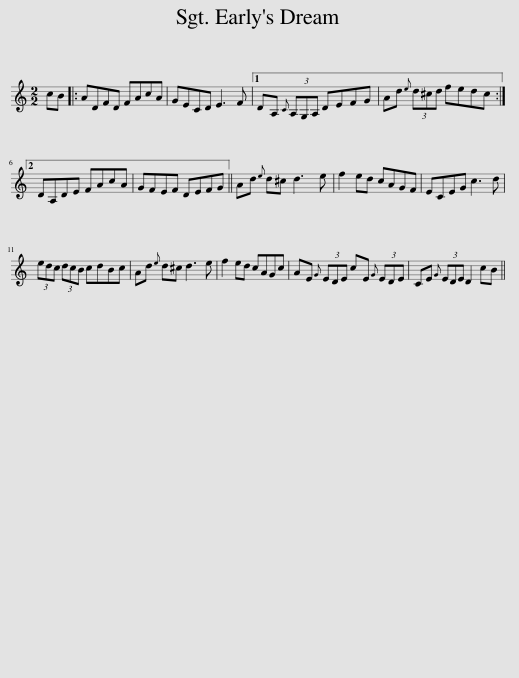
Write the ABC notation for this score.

X:1
L:1/8
M:2/2
I:linebreak $
K:C
V:1 treble
V:1
 cB |: ADFD FAcA | GECD E3 F |1 DA,{C} (3A,G,A, DEFG | Ad{e} (3d^cd fedc :|2$ %5
 DA,DE FAcA | GFEF DEFG || Ad{e} d^c d3 e | f2 ed cAGF | ECEG c3 d |$ %10
 (3edc (3dcB cdBc | Ad{e} d^c d3 e | f2 ed cAGc | AE{G} (3EDE cE{G} (3EDE | CE{G} (3EDE D2 cB || %15
